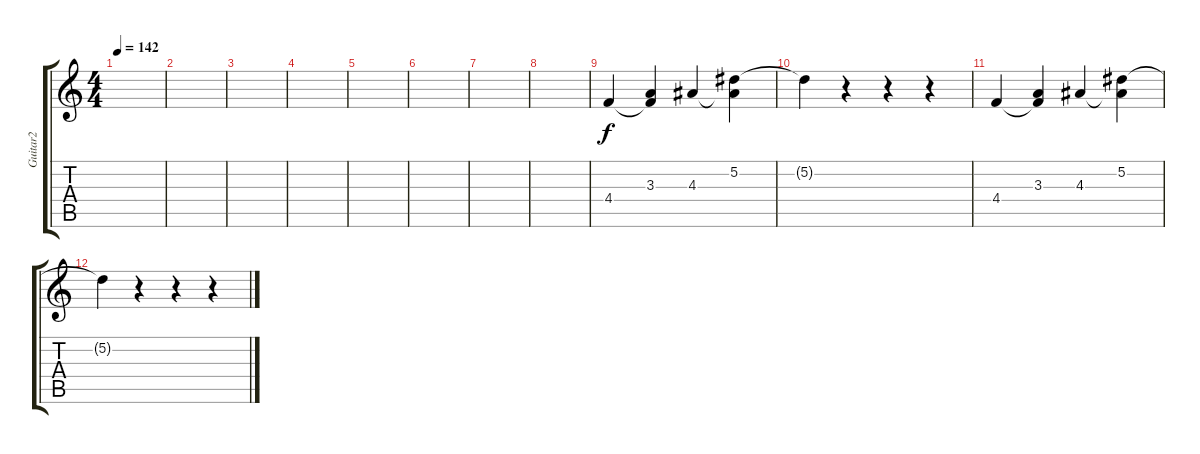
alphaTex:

\track ("Guitar2" "Guitar2") {instrument distortionguitar}
\staff {score tabs}
\tuning (Eb4 Bb3 Gb3 Db3 Ab2 Eb2) {hide}
\ts (4 4)
\tempo 142
\clef g2
\ks c
|
|
|
|
|
|
|
|
4.4.4 (3.3 4.4{t}).4 4.3.4 (5.2 4.3{t}).4 |
5.2{t}.4 r.4 r.4 r.4 |
4.4.4 (3.3 4.4{t}).4 4.3.4 (5.2 4.3{t}).4 |
5.2{t}.4 r.4 r.4 r.4
